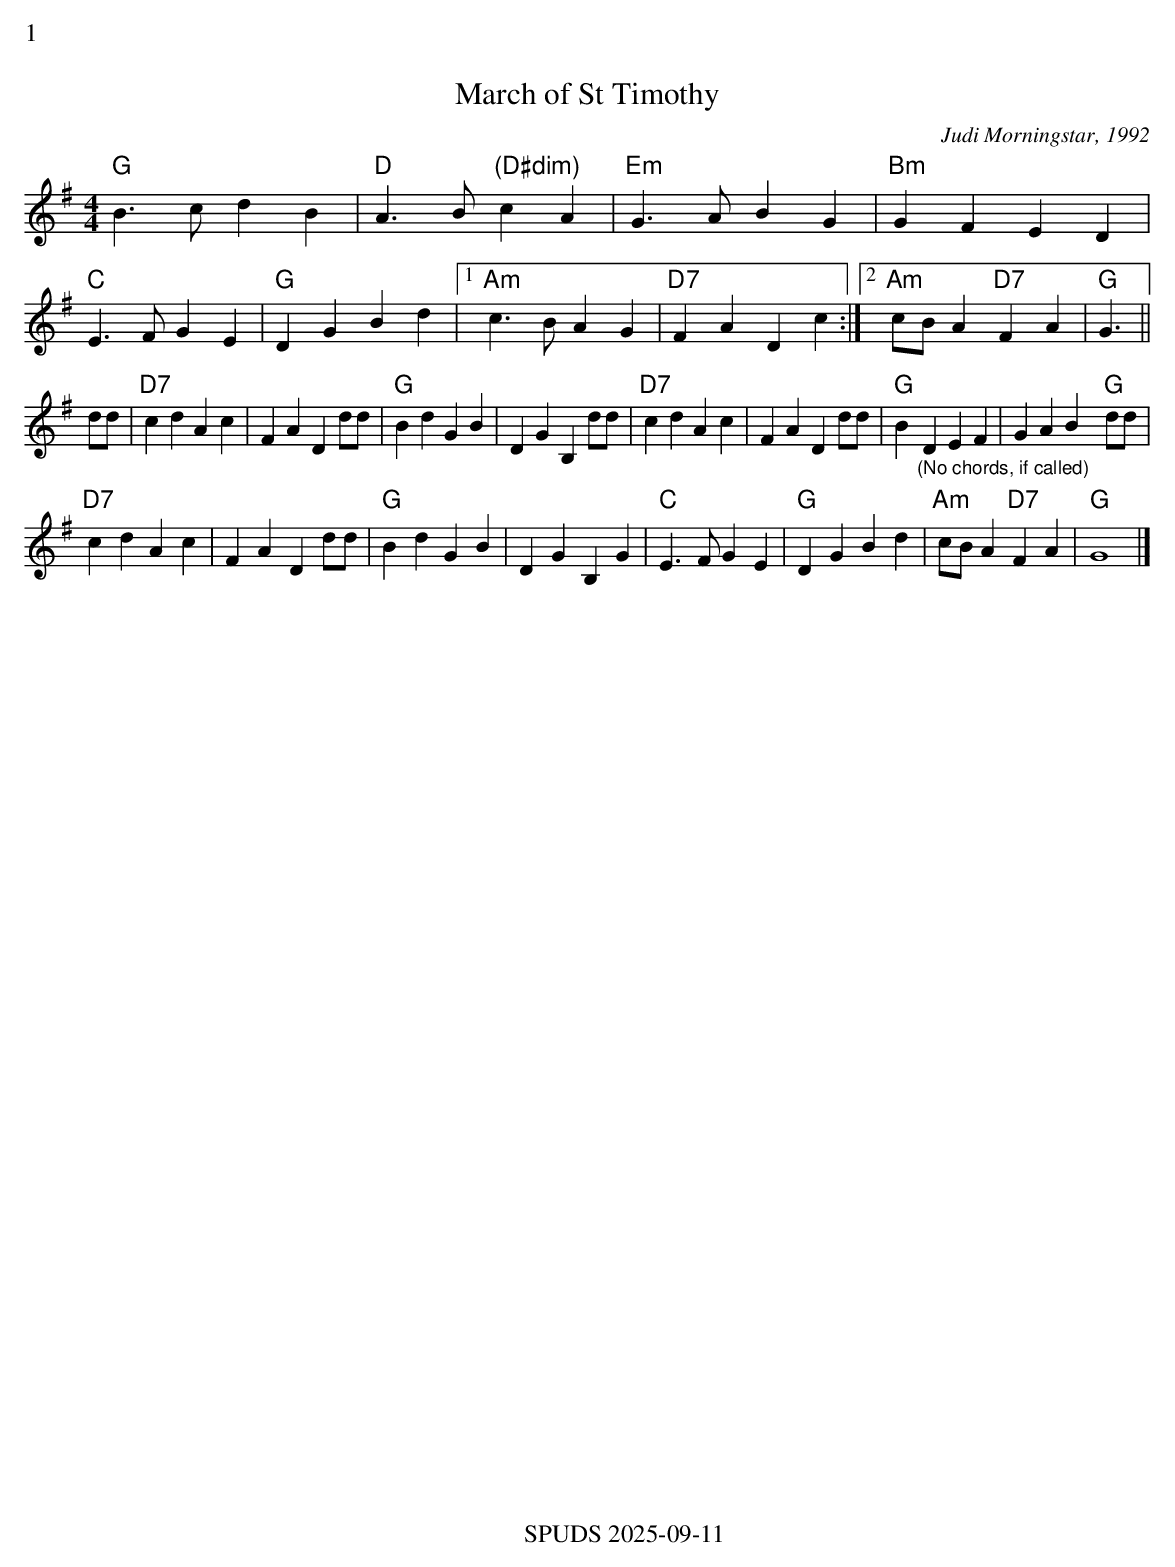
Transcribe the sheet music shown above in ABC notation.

X:1
%%text 1
T:March of St Timothy
C:Judi Morningstar, 1992
M:4/4
L:1/4
K:G
"G"B>cdB|"D"A>B "(D#dim)"cA|"Em"G>A BG|"Bm"GF ED|
"C"E>FGE|"G"DG Bd| [1"Am"c>B AG|"D7"FA Dc:|[2"Am"c/2B/2A "D7"FA|"G"G3/2 ||
d/2d/2|"D7"cd Ac|FA Dd/2d/2|"G"Bd GB|DG B,d/2d/2|\
"D7"cd Ac|FA Dd/2d/2|"G" B"_(No chords, if called)"D EF|GA By"G"d/2d/2|
"D7"cd Ac|FA Dd/2d/2|"G"Bd GB|DG B,G|\
"C"E>F GE|"G"DG Bd|"Am"c/2B/2A "D7"FA|"G"G4|]
